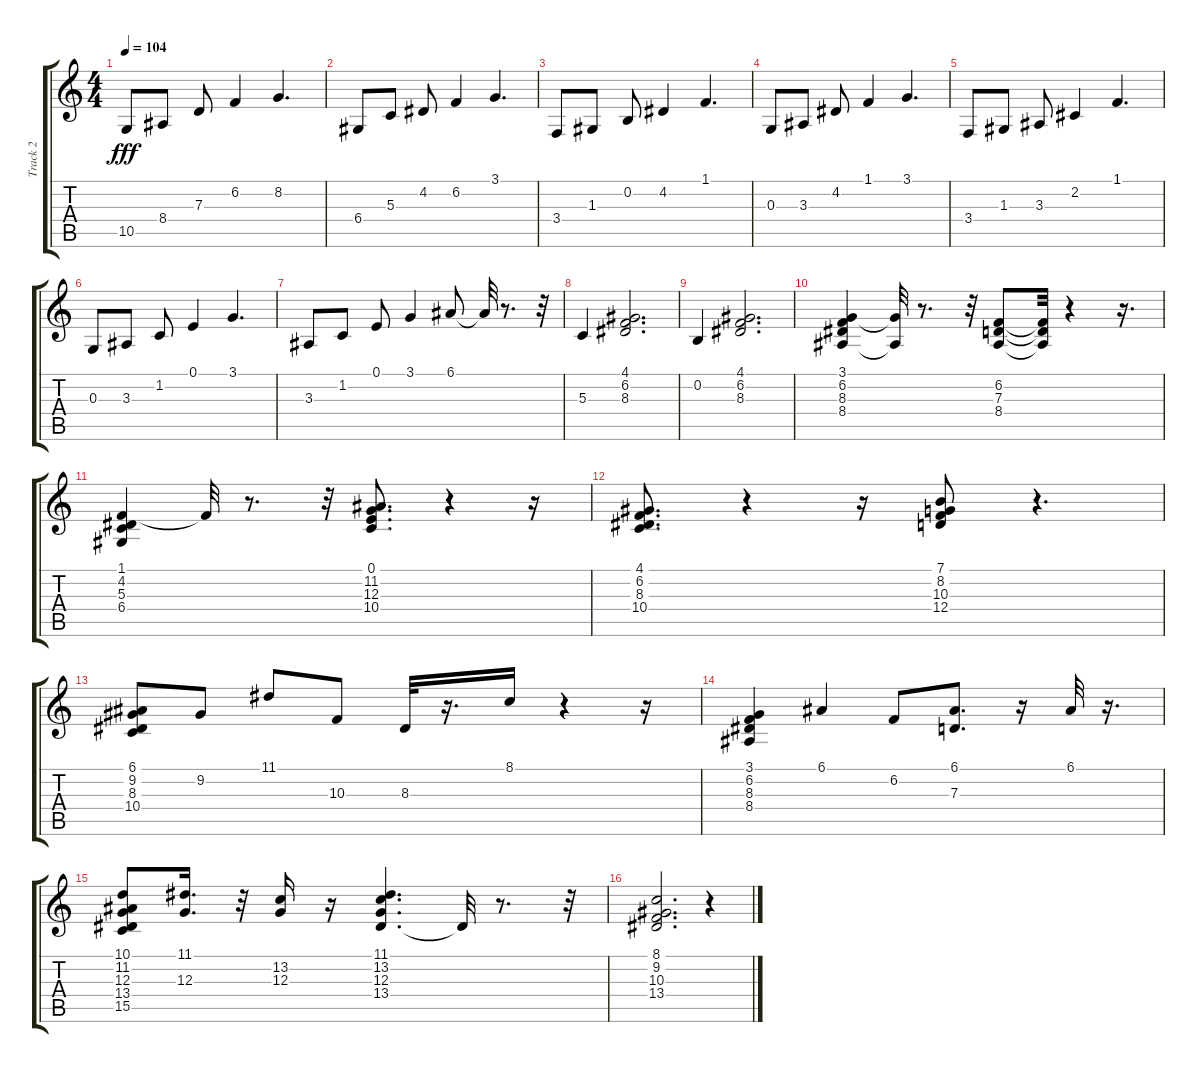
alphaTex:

\track ("Track 2" "Track 2") {solo instrument electricpiano1}
\staff {score tabs}
\tuning (E4 B3 G3 D3 A2 E2) {hide}
\ts (4 4)
\tempo 104
\clef g2
\ks c
10.5.8{dy fff} 8.4.8 7.3.8 6.2.4 8.2.4{d} |
6.4.8 5.3.8 4.2.8 6.2.4 3.1.4{d} |
3.4.8 1.3.8 0.2.8 4.2.4 1.1.4{d} |
0.3.8 3.3.8 4.2.8 1.1.4 3.1.4{d} |
3.4.8 1.3.8 3.3.8 2.2.4 1.1.4{d} |
0.3.8 3.3.8 1.2.8 0.1.4 3.1.4{d} |
3.3.8 1.2.8 0.1.8 3.1.4 6.1.8 6.1{t}.32 r.8{d} r.32 |
5.3.4 (4.1 6.2 8.3).2{d} |
0.2.4 (4.1 6.2 8.3).2{d} |
(3.1 6.2 8.3 8.4).4 (3.1{t} 8.4{t}).32 r.8{d} r.32 (6.2 7.3 8.4).8 (6.2{t} 7.3{t} 8.4{t}).32 r.4 r.16{d} |
(1.1 4.2 5.3 6.4).4 1.1{t}.32 r.8{d} r.32 (0.1 11.2 12.3 10.4).8{d} r.4 r.16 |
(4.1 6.2 8.3 10.4).8{d} r.4 r.16 (7.1 8.2 10.3 12.4).8 r.4{d} |
(6.1 9.2 8.3 10.4).8 9.2.8 11.1.8 10.3.8 8.3.32 r.16{d} 8.1.16 r.4 r.16 |
(3.1 6.2 8.3 8.4).4 6.1.4 6.2.8 (6.1 7.3).8{d} r.16 6.1.32 r.16{d} |
(10.1 11.2 12.3 13.4 15.5).8 (11.1 12.3).16{d} r.32 (13.2 12.3).16 r.16 (11.1 13.2 12.3 13.4).4{d} 13.4{t}.32 r.8{d} r.32 |
(8.1 9.2 10.3 13.4).2{d} r.4
